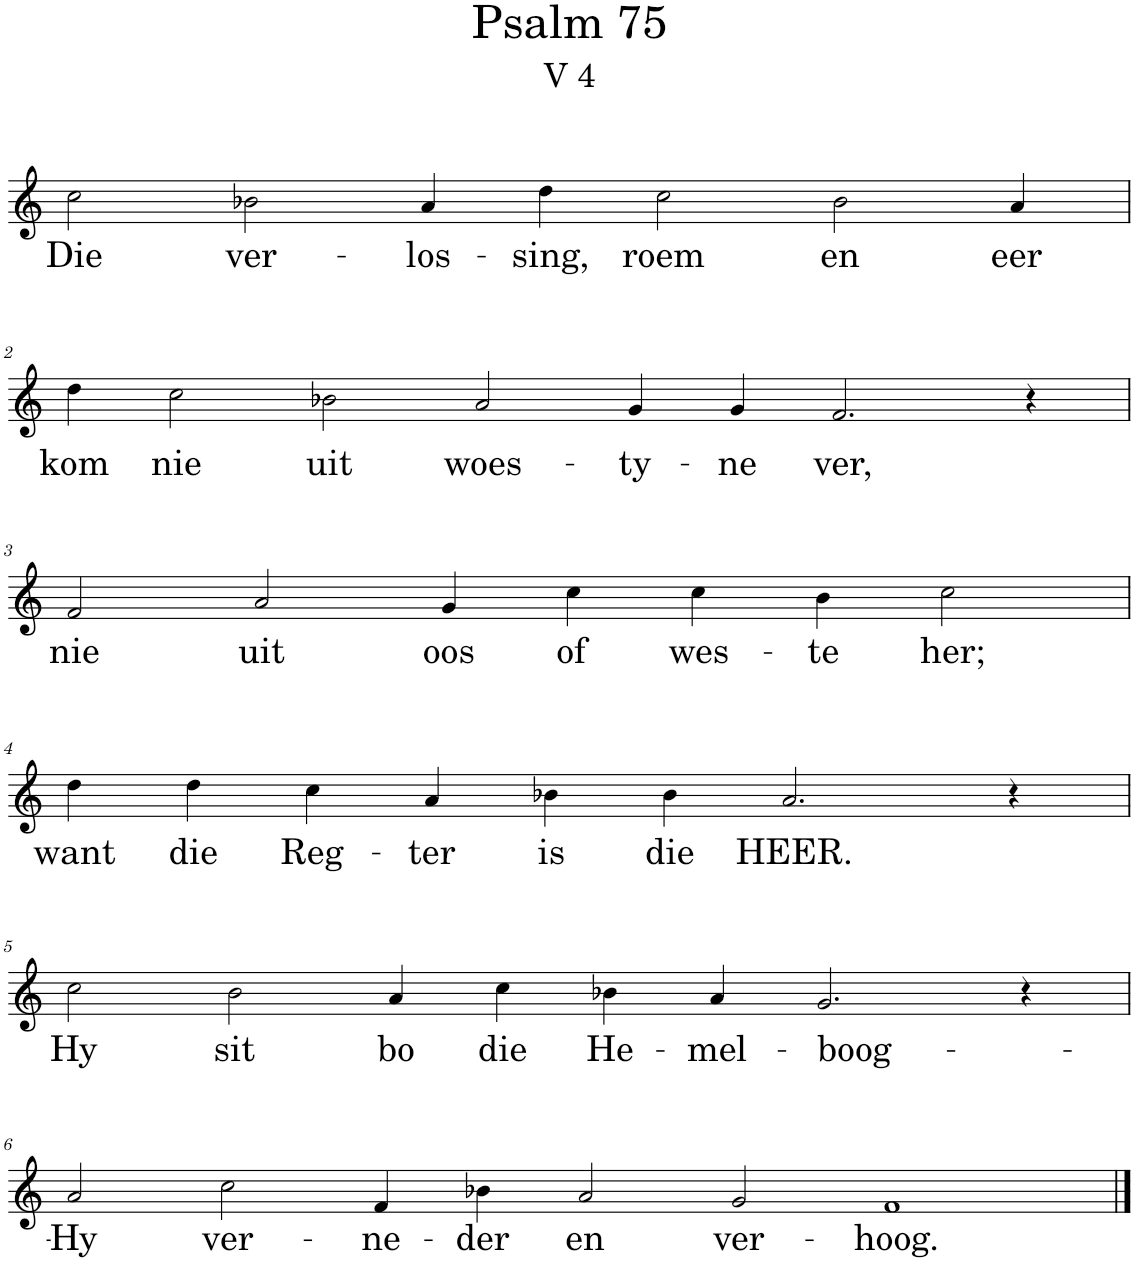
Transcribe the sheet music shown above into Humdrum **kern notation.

**kern	**text
*part1	*part1
*staff1	*staff1
*I"Pipe Organ	*
*I'Org.	*
*clefG2	*
*k[]	*
*M11/4	*
=1	=1
!	!LO:LY:b
2cc\	Die
!	!LO:LY:b
2b-X\	ver-
!	!LO:LY:b
4a/	-los-
!	!LO:LY:b
4dd\	-sing,
!	!LO:LY:b
2cc\	roem
!	!LO:LY:b
2b-\	en
!	!LO:LY:b
4a/	eer
!!LO:LB:g=z
=2	=2
*M13/4	*
!	!LO:LY:b
4dd\	kom
!	!LO:LY:b
2cc\	nie
!	!LO:LY:b
2b-X\	uit
!	!LO:LY:b
2a/	woes-
!	!LO:LY:b
4g/	-ty-
!	!LO:LY:b
4g/	-ne
!	!LO:LY:b
2.f/	ver,
4r	.
!!LO:LB:g=z
=3	=3
*M10/4	*
!	!LO:LY:b
2f/	nie
!	!LO:LY:b
2a/	uit
!	!LO:LY:b
4g/	oos
!	!LO:LY:b
4cc\	of
!	!LO:LY:b
4cc\	wes-
!	!LO:LY:b
4b\	-te
!	!LO:LY:b
2cc\	her;
!!LO:LB:g=z
=4	=4
!	!LO:LY:b
4dd\	want
!	!LO:LY:b
4dd\	die
!	!LO:LY:b
4cc\	Reg-
!	!LO:LY:b
4a/	-ter
!	!LO:LY:b
4b-X\	is
!	!LO:LY:b
4b-\	die
!	!LO:LY:b
2.a/	HEER.
4r	.
!!LO:LB:g=z
=5	=5
*M12/4	*
!	!LO:LY:b
2cc\	Hy
!	!LO:LY:b
2b\	sit
!	!LO:LY:b
4a/	bo
!	!LO:LY:b
4cc\	die
!	!LO:LY:b
4b-X\	He-
!	!LO:LY:b
4a/	-mel-
!	!LO:LY:b
2.g/	-boog-
4r	.
!!LO:LB:g=z
=6	=6
*M14/4	*
!	!LO:LY:b
2a/	-Hy
!	!LO:LY:b
2cc\	ver-
!	!LO:LY:b
4f/	-ne-
!	!LO:LY:b
4b-X\	-der
!	!LO:LY:b
2a/	en
!	!LO:LY:b
2g/	ver-
!	!LO:LY:b
1f	-hoog.
==	==
*-	*-
